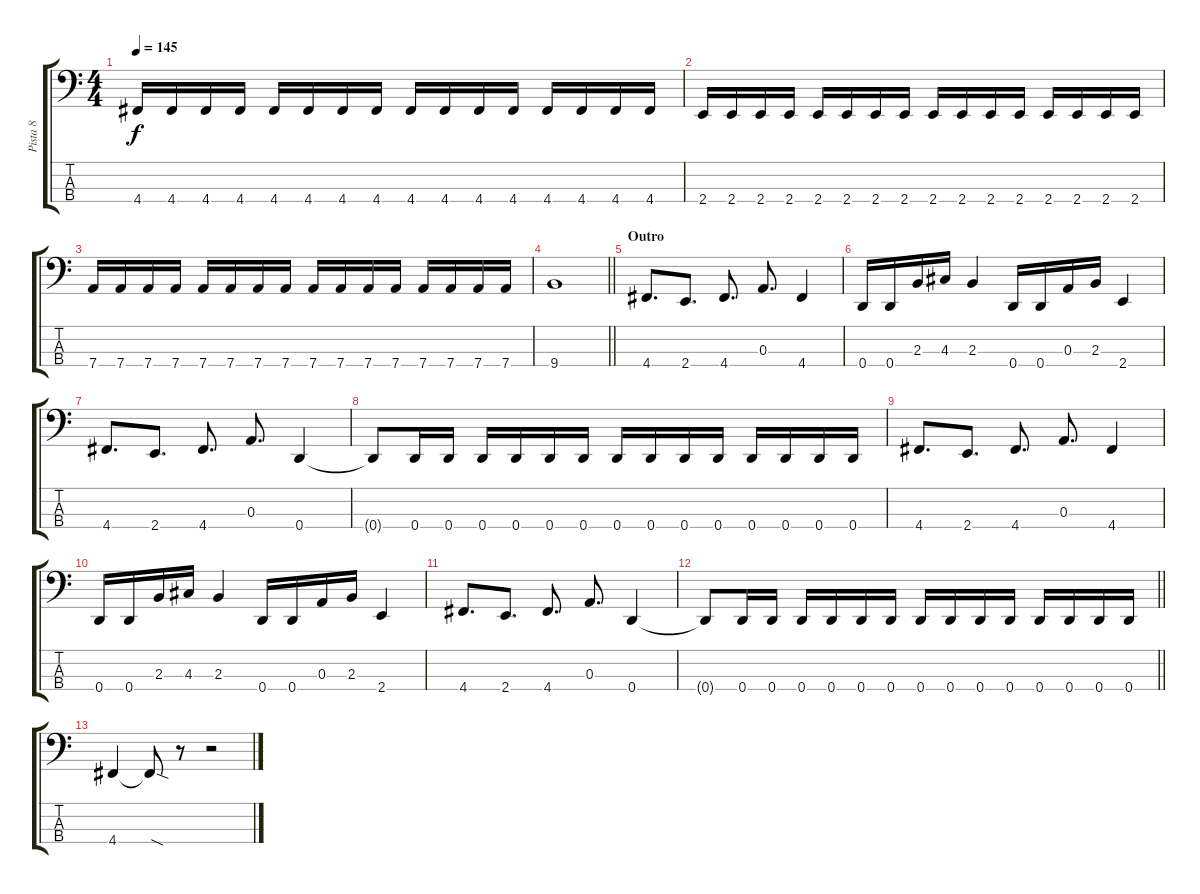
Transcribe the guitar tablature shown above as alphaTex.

\track ("Pista 8" "Pista 8") {instrument electricbasspick}
\staff {score tabs}
\tuning (G2 D2 A1 D1) {hide}
\ts (4 4)
\tempo 145
\clef f4
\ks c
4.4.16{dy f} 4.4.16 4.4.16 4.4.16 4.4.16 4.4.16 4.4.16 4.4.16 4.4.16 4.4.16 4.4.16 4.4.16 4.4.16 4.4.16 4.4.16 4.4.16 |
2.4.16 2.4.16 2.4.16 2.4.16 2.4.16 2.4.16 2.4.16 2.4.16 2.4.16 2.4.16 2.4.16 2.4.16 2.4.16 2.4.16 2.4.16 2.4.16 |
7.4.16 7.4.16 7.4.16 7.4.16 7.4.16 7.4.16 7.4.16 7.4.16 7.4.16 7.4.16 7.4.16 7.4.16 7.4.16 7.4.16 7.4.16 7.4.16 |
\barLineRight lightlight
9.4.1 |
\section ("" "Outro")
4.4.8{d} 2.4.8{d} 4.4.8{d} 0.3.8{d} 4.4.4 |
0.4.16 0.4.16 2.3.16 4.3.16 2.3.4 0.4.16 0.4.16 0.3.16 2.3.16 2.4.4 |
4.4.8{d} 2.4.8{d} 4.4.8{d} 0.3.8{d} 0.4.4 |
0.4{t}.8 0.4.16 0.4.16 0.4.16 0.4.16 0.4.16 0.4.16 0.4.16 0.4.16 0.4.16 0.4.16 0.4.16 0.4.16 0.4.16 0.4.16 |
4.4.8{d} 2.4.8{d} 4.4.8{d} 0.3.8{d} 4.4.4 |
0.4.16 0.4.16 2.3.16 4.3.16 2.3.4 0.4.16 0.4.16 0.3.16 2.3.16 2.4.4 |
4.4.8{d} 2.4.8{d} 4.4.8{d} 0.3.8{d} 0.4.4 |
\barLineRight lightlight
0.4{t}.8 0.4.16 0.4.16 0.4.16 0.4.16 0.4.16 0.4.16 0.4.16 0.4.16 0.4.16 0.4.16 0.4.16 0.4.16 0.4.16 0.4.16 |
4.4.4 4.4{sod t}.8 r.8 r.2
